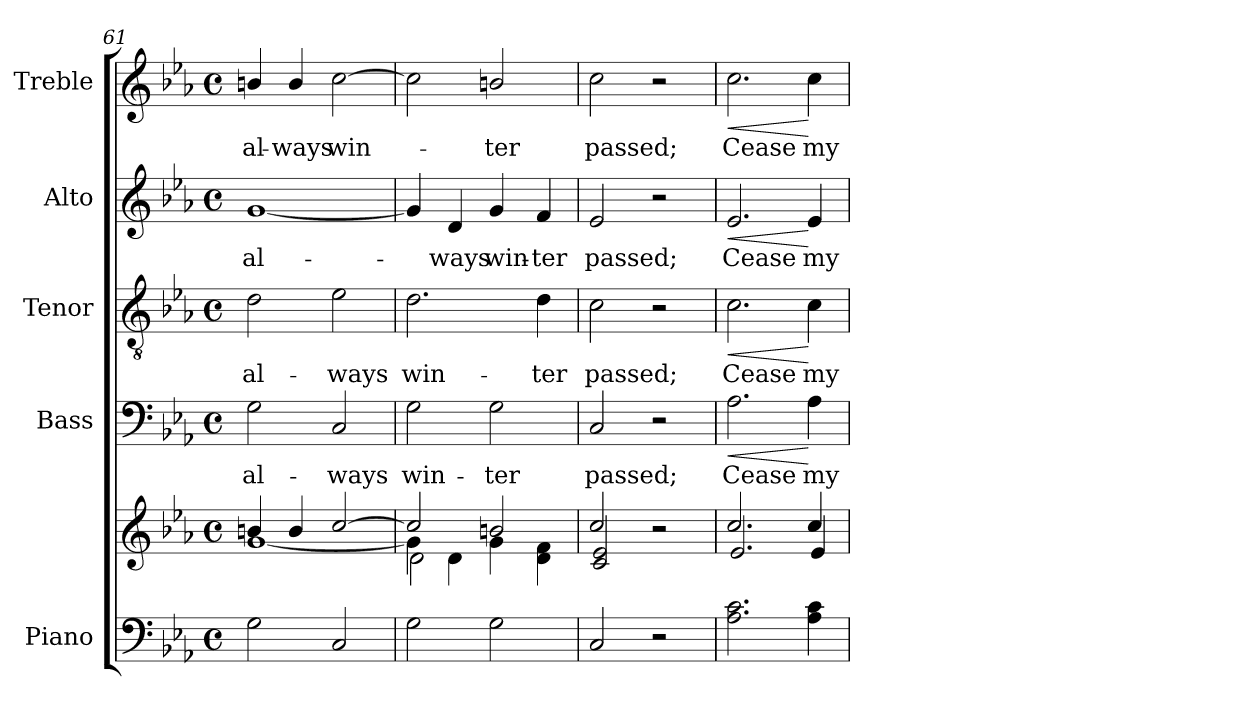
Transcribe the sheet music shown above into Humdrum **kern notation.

**kern	**kern	**kern	**text	**dynam	**kern	**text	**dynam	**kern	**text	**dynam	**kern	**text	**dynam
*part5	*part5	*part4	*part4	*part4	*part3	*part3	*part3	*part2	*part2	*part2	*part1	*part1	*part1
*staff6	*staff5	*staff4	*staff4	*staff4	*staff3	*staff3	*staff3	*staff2	*staff2	*staff2	*staff1	*staff1	*staff1
*I"Piano	*	*I"Bass	*	*	*I"Tenor	*	*	*I"Alto	*	*	*I"Treble	*	*
*I'Pno.	*	*I'B.	*	*	*I'T.	*	*	*I'A.	*	*	*	*	*
*clefF4	*clefG2	*clefF4	*	*	*clefGv2	*	*	*clefG2	*	*	*clefG2	*	*
*	*	*	*	*	*ITrd7c12	*	*	*	*	*	*	*	*
*k[b-e-a-]	*k[b-e-a-]	*k[b-e-a-]	*	*	*k[b-e-a-]	*	*	*k[b-e-a-]	*	*	*k[b-e-a-]	*	*
*E-:	*E-:	*E-:	*	*	*E-:	*	*	*E-:	*	*	*E-:	*	*
*M4/4	*M4/4	*M4/4	*	*	*M4/4	*	*	*M4/4	*	*	*M4/4	*	*
*met(c)	*met(c)	*met(c)	*	*	*met(c)	*	*	*met(c)	*	*	*met(c)	*	*
=61	=61	=61	=61	=61	=61	=61	=61	=61	=61	=61	=61	=61	=61
*	*^	*	*	*	*	*	*	*	*	*	*	*	*
!	!	!	!	!LO:LY:b:color=#000000	!	!	!	!	!	!	!	!	!	!
!	!	!	!	!	!	!	!LO:LY:b:color=#000000	!	!	!	!	!	!	!
!	!	!	!	!	!	!	!	!	!	!LO:LY:b:color=#000000	!	!	!	!
!	!	!	!	!	!	!	!	!	!	!	!	!	!LO:LY:b:color=#000000	!
2Gi\	4bni/	[1gi	2Gi\	al-	.	2Di\	al-	.	[1gi	al-	.	4bni/	al-	.
!	!	!	!	!	!	!	!	!	!	!	!	!	!LO:LY:b:color=#000000	!
.	4bi/	.	.	.	.	.	.	.	.	.	.	4bi/	-ways	.
!	!	!	!	!LO:LY:b:color=#000000	!	!	!	!	!	!	!	!	!	!
!	!	!	!	!	!	!	!LO:LY:b:color=#000000	!	!	!	!	!	!	!
!	!	!	!	!	!	!	!	!	!	!	!	!	!LO:LY:b:color=#000000	!
2Ci/	[2cci/	.	2Ci/	-ways	.	2E-i\	-ways	.	.	.	.	[2cci\	win-	.
!!LO:LB:g=z
=62	=62	=62	=62	=62	=62	=62	=62	=62	=62	=62	=62	=62	=62	=62
*	*	*^	*	*	*	*	*	*	*	*	*	*	*	*
!	!	!	!	!	!LO:LY:b:color=#000000	!	!	!	!	!	!	!	!	!	!
!	!	!	!	!	!	!	!	!LO:LY:b:color=#000000	!	!	!	!	!	!	!
2Gi\	2cci/]	4gi\]	2di\	2Gi\	win-	.	2.Di\	win-	.	4gi/]	.	.	2cci\]	.	.
!	!	!	!	!	!	!	!	!	!	!	!LO:LY:b:color=#000000	!	!	!	!
.	.	4di\	.	.	.	.	.	.	.	4di/	-ways	.	.	.	.
!	!	!	!	!	!LO:LY:b:color=#000000	!	!	!	!	!	!	!	!	!	!
!	!	!	!	!	!	!	!	!	!	!	!LO:LY:b:color=#000000	!	!	!	!
!	!	!	!	!	!	!	!	!	!	!	!	!	!	!LO:LY:b:color=#000000	!
2Gi\	2bni/	4gi\	2ryy	2Gi\	-ter	.	.	.	.	4gi/	win-	.	2bni/	-ter	.
!	!	!	!	!	!	!	!	!LO:LY:b:color=#000000	!	!	!	!	!	!	!
!	!	!	!	!	!	!	!	!	!	!	!LO:LY:b:color=#000000	!	!	!	!
.	.	4di\ 4fi	.	.	.	.	4Di\	-ter	.	4fi/	-ter	.	.	.	.
*	*	*v	*v	*	*	*	*	*	*	*	*	*	*	*	*
=63	=63	=63	=63	=63	=63	=63	=63	=63	=63	=63	=63	=63	=63	=63
!	!	!	!	!LO:LY:b:color=#000000	!	!	!	!	!	!	!	!	!	!
!	!	!	!	!	!	!	!LO:LY:b:color=#000000	!	!	!	!	!	!	!
!	!	!	!	!	!	!	!	!	!	!LO:LY:b:color=#000000	!	!	!	!
!	!	!	!	!	!	!	!	!	!	!	!	!	!LO:LY:b:color=#000000	!
2Ci/	2cci/	2ci/ 2e-i	2Ci/	passed;	.	2Ci\	passed;	.	2e-i/	passed;	.	2cci\	passed;	.
2r	2r	2ryy	2r	.	.	2r	.	.	2r	.	.	2r	.	.
=64	=64	=64	=64	=64	=64	=64	=64	=64	=64	=64	=64	=64	=64	=64
!	!	!	!	!LO:LY:b:color=#000000	!LO:HP:b	!	!	!	!	!	!	!	!	!
!	!	!	!	!	!	!	!LO:LY:b:color=#000000	!LO:HP:b	!	!	!	!	!	!
!	!	!	!	!	!	!	!	!	!	!LO:LY:b:color=#000000	!LO:HP:b	!	!	!
!	!	!	!	!	!	!	!	!	!	!	!	!	!LO:LY:b:color=#000000	!LO:HP:b
2.A-i\ 2.ci	2.cci/	2.e-i/	2.A-i\	Cease	<	2.Ci\	Cease	<	2.e-i/	Cease	<	2.cci\	Cease	<
!	!	!	!	!LO:LY:b:color=#000000	!	!	!	!	!	!	!	!	!	!
!	!	!	!	!	!	!	!LO:LY:b:color=#000000	!	!	!	!	!	!	!
!	!	!	!	!	!	!	!	!	!	!LO:LY:b:color=#000000	!	!	!	!
!	!	!	!	!	!	!	!	!	!	!	!	!	!LO:LY:b:color=#000000	!
4A-i\ 4ci	4cci/	4e-i/	4A-i\	my	[	4Ci\	my	[	4e-i/	my	[	4cci\	my	[
*	*v	*v	*	*	*	*	*	*	*	*	*	*	*	*
=	=	=	=	=	=	=	=	=	=	=	=	=	=
*-	*-	*-	*-	*-	*-	*-	*-	*-	*-	*-	*-	*-	*-
